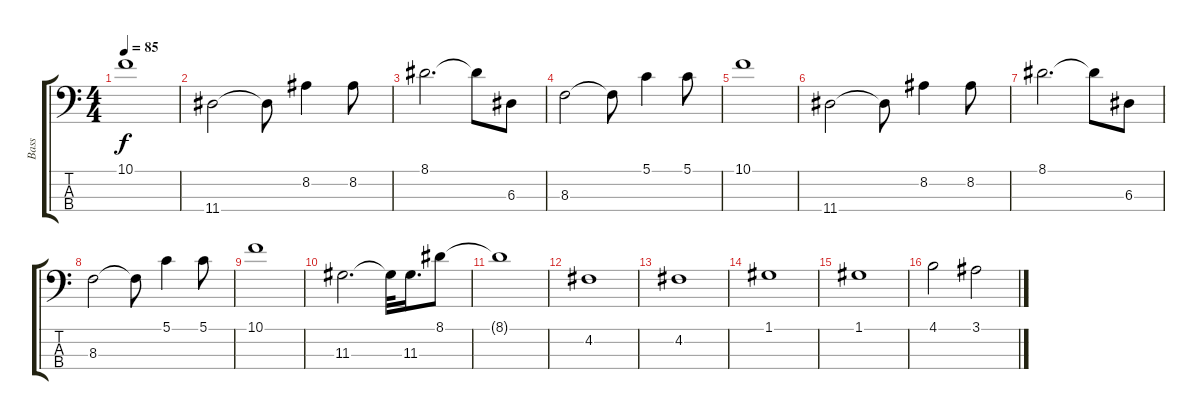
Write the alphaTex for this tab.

\track ("Bass" "Bass") {instrument acousticbass}
\staff {score tabs}
\tuning (G2 D2 A1 E1) {hide}
\ts (4 4)
\tempo 85
\clef f4
\ks c
10.1.1{dy f} |
11.4.2 11.4{t}.8 8.2.4 8.2.8 |
8.1.2{d} 8.1{t}.8 6.3.8 |
8.3.2 8.3{t}.8 5.1.4 5.1.8 |
10.1.1 |
11.4.2 11.4{t}.8 8.2.4 8.2.8 |
8.1.2{d} 8.1{t}.8 6.3.8 |
8.3.2 8.3{t}.8 5.1.4 5.1.8 |
10.1.1 |
11.3.2{d} 11.3{t}.32 11.3.16{d} 8.1.8 |
8.1{t}.1 |
4.2.1 |
4.2.1 |
1.1.1 |
1.1.1 |
4.1.2 3.1.2
